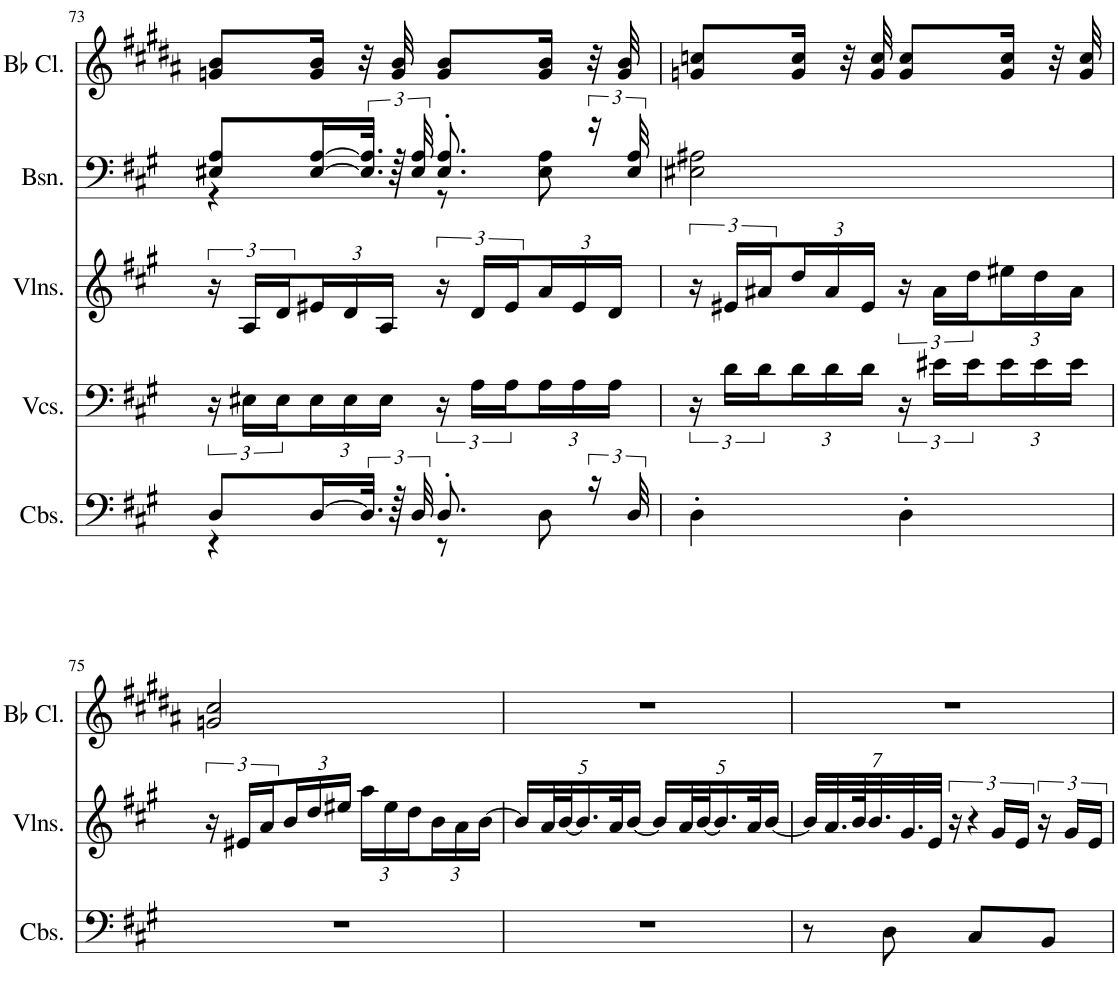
**kern	**kern	**kern	**kern	**kern
*part5	*part4	*part3	*part2	*part1
*staff5	*staff4	*staff3	*staff2	*staff1
*I"Contrabasses, Contrabasse	*I"Violoncellos, Viola	*I"Violins, Violine I	*I"Bassoon, 2 Fagotti	*I"Bb Clarinet, 2 Clarinetti in A
*I'Cbs.	*I'Vcs.	*I'Vlns.	*I'Bsn.	*I'Bb Cl.
!!LO:PB:g=z
*clefF4	*clefF4	*clefG2	*clefF4	*clefG2
*Trd7c12	*	*	*	*Trd1c2
*k[f#c#g#]	*k[f#c#g#]	*k[f#c#g#]	*k[f#c#g#]	*k[f#c#g#d#a#]
*M2/4	*M2/4	*M2/4	*M2/4	*M2/4
=73	=73	=73	=73	=73
*^	*	*	*^	*
8D/L	4r	24r	24r	8E#X/ 8A/L	4r	8gn/ 8b/L
.	.	24E#X\LL	24A/LL	.	.	.
.	.	24E#\	24d/	.	.	.
*	*	*Xbrackettup	*Xbrackettup	*	*	*
[16D/L	.	24E#\	24e#X/	[16E#/ [16A/L	.	16g/ 16b/Jk
.	.	24E#\	24d/	.	.	.
48.D/JJk]	.	.	.	48.E#/] 48.A/]JJk	.	32r
.	.	24E#\JJ	24A/JJ	.	.	.
96r	.	.	.	96r	.	32g/ 32b/
48D/	.	.	.	48E#/ 48A/	.	.
*	*	*brackettup	*brackettup	*	*	*
8.D'/	8r	24r	24r	8.E#/' 8.A/'	8r	8g/ 8b/L
.	.	24A\LL	24d/LL	.	.	.
.	.	24A\	24e#/	.	.	.
*	*	*Xbrackettup	*Xbrackettup	*	*	*
.	8D\	24A\	24a/	.	8E#\ 8A\	16g/ 16b/Jk
.	.	24A\	24e#/	.	.	.
24r	.	.	.	24r	.	32r
.	.	24A\JJ	24d/JJ	.	.	.
.	.	.	.	.	.	32g/ 32b/
48D/	.	.	.	48E#/ 48A/	.	.
*v	*v	*	*	*v	*v	*
=74	=74	=74	=74	=74
*	*brackettup	*brackettup	*	*
4D'\	24r	24r	2E#X\ 2A#X\	8gn/ 8ccn/L
.	24d\LL	24e#X/LL	.	.
.	24d\	24a#X/	.	.
*	*Xbrackettup	*Xbrackettup	*	*
.	24d\	24dd/	.	16g/ 16cc/Jk
.	24d\	24a#/	.	.
.	.	.	.	32r
.	24d\JJ	24e#/JJ	.	.
.	.	.	.	32g/ 32cc/
*	*brackettup	*brackettup	*	*
4D'\	24r	24r	.	8g/ 8cc/L
.	24e#X\LL	24a#\LL	.	.
.	24e#\	24dd\	.	.
*	*Xbrackettup	*Xbrackettup	*	*
.	24e#\	24ee#X\	.	16g/ 16cc/Jk
.	24e#\	24dd\	.	.
.	.	.	.	32r
.	24e#\JJ	24a#\JJ	.	.
.	.	.	.	32g/ 32cc/
!!LO:LB:g=z
=75	=75	=75	=75	=75
*	*	*brackettup	*	*
2r	2r	24r	2r	2gn/ 2cc#/
.	.	24e#X/LL	.	.
.	.	24a/	.	.
*	*	*Xbrackettup	*	*
.	.	24b/	.	.
.	.	24dd/	.	.
.	.	24ee#X/JJ	.	.
.	.	24aa\LL	.	.
.	.	24ee#\	.	.
.	.	24dd\	.	.
.	.	24b\	.	.
.	.	24a\	.	.
.	.	[24b\JJ	.	.
=76	=76	=76	=76	=76
2r	2r	20b/LL]	2r	2r
.	.	40a/L	.	.
.	.	[40b/J	.	.
.	.	20.b/]	.	.
.	.	40a/K	.	.
.	.	[20b/JJ	.	.
.	.	20b/LL]	.	.
.	.	40a/L	.	.
.	.	[40b/J	.	.
.	.	20.b/]	.	.
.	.	40a/K	.	.
.	.	[20b/JJ	.	.
=77	=77	=77	=77	=77
8r	2r	28b/LLL]	2r	2r
.	.	28.a/	.	.
.	.	56b/K	.	.
.	.	28.b/	.	.
8D\	.	.	.	.
.	.	28.g#/	.	.
.	.	28e/JJJ	.	.
*	*	*brackettup	*	*
8C#/L	.	24r	.	.
.	.	4r	.	.
8BB/J	.	.	.	.
4ryy	4ryy	.	4ryy	4ryy
.	.	24g#/LL	.	.
.	.	24e/JJ	.	.
.	.	24r	.	.
.	.	24g#/LL	.	.
.	.	24e/JJ	.	.
=	=	=	=	=
*-	*-	*-	*-	*-
